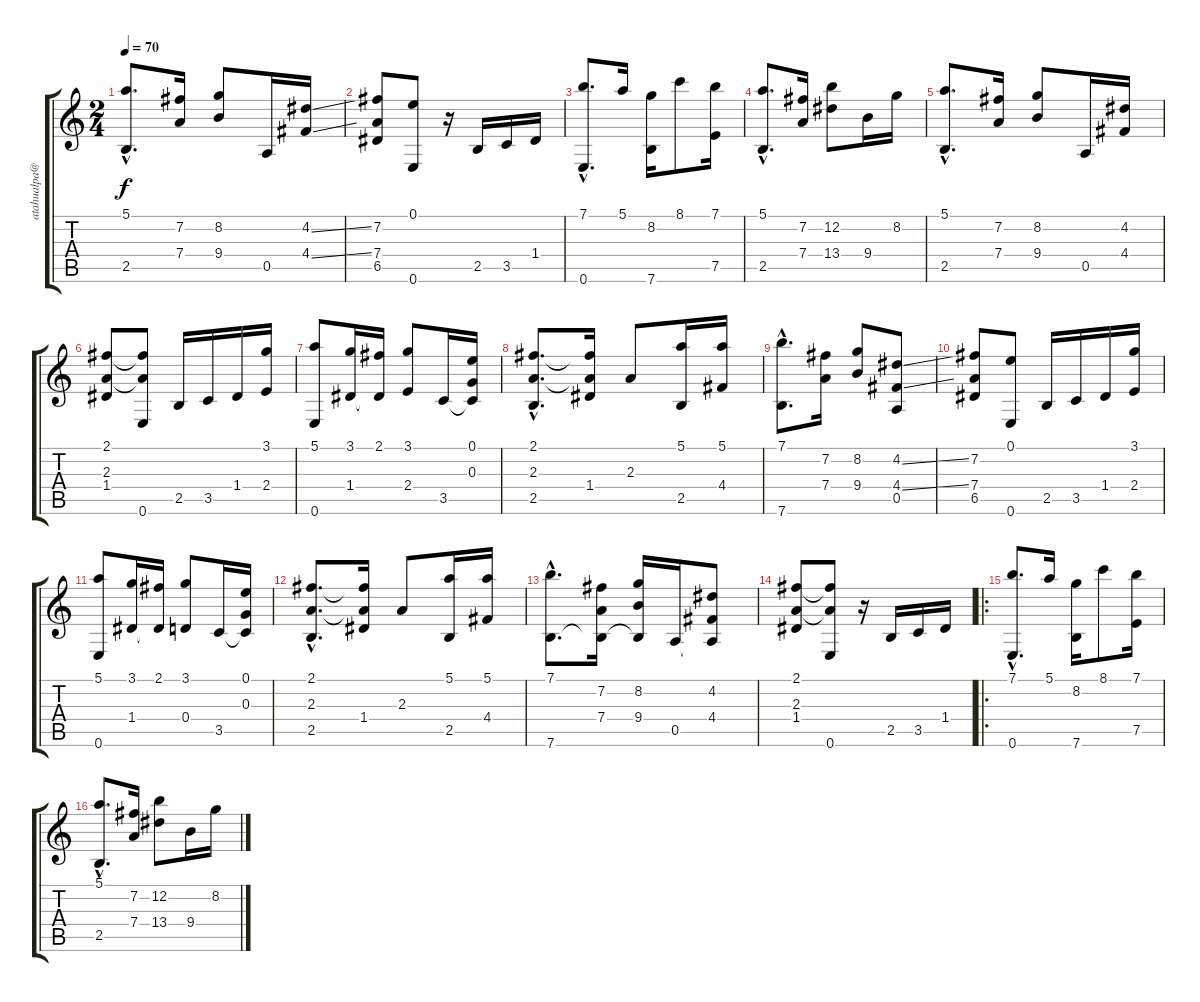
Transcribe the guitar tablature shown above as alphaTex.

\track ("" "atahualpa@") {instrument acousticguitarnylon}
\staff {score tabs}
\tuning (E4 B3 G3 D3 A2 E2) {hide}
\ts (2 4)
\tempo 70
\clef g2
\ks c
(5.1{hac} 2.5{hac}).8{d dy f} (7.2 7.4).16 (8.2 9.4).8 0.5.16 (4.2{ss} 4.4{ss}).16 |
(7.2 7.4 6.5).8 (0.1 0.6).8 r.16 2.5.16 3.5.16 1.4.16 |
(7.1{hac} 0.6{hac}).8{d} 5.1.16 (8.2 7.6).16 8.1.8 (7.1 7.5).16 |
(5.1{hac} 2.5{hac}).8{d} (7.2 7.4).16 (12.2 13.4).8 9.4.16 8.2.16 |
(5.1{hac} 2.5{hac}).8{d} (7.2 7.4).16 (8.2 9.4).8 0.5.16 (4.2 4.4).16 |
(2.1 2.3 1.4).8 (2.1{t} 2.3{t} 0.6).8 2.5.16 3.5.16 1.4.16 (3.1 2.4).16 |
(5.1 0.6).8 (3.1 1.4).16 (2.1 1.4{t}).16 (3.1 2.4).8 3.5.16 (0.1 0.3 3.5{t}).16 |
(2.1{hac} 2.3{hac} 2.5{hac}).8{d} (2.1{t} 2.3{t} 1.4).16 2.3.8 (5.1 2.5).16 (5.1 4.4).16 |
(7.1{hac} 7.6{hac}).8{d} (7.2 7.4).16 (8.2 9.4).8 (4.2{ss} 4.4{ss} 0.5).8 |
(7.2 7.4 6.5).8 (0.1 0.6).8 2.5.16 3.5.16 1.4.16 (3.1 2.4).16 |
(5.1 0.6).8 (3.1 1.4).16 (2.1 1.4{t}).16 (3.1 0.4).8 3.5.16 (0.1 0.3 3.5{t}).16 |
(2.1{hac} 2.3{hac} 2.5{hac}).8{d} (2.1{t} 2.3{t} 1.4).16 2.3.8 (5.1 2.5).16 (5.1 4.4).16 |
(7.1{hac} 7.6{hac}).8{d} (7.2 7.4 7.6{t}).16 (8.2 9.4 7.6{t}).16 0.5.16 (4.2 4.4 0.5{t}).8 |
(2.1 2.3 1.4).8 (2.1{t} 2.3{t} 0.6).8 r.16 2.5.16 3.5.16 1.4.16 |
\ro
(7.1{hac} 0.6{hac}).8{d} 5.1.16 (8.2 7.6).16 8.1.8 (7.1 7.5).16 |
(5.1{hac} 2.5{hac}).8{d} (7.2 7.4).16 (12.2 13.4).8 9.4.16 8.2.16
